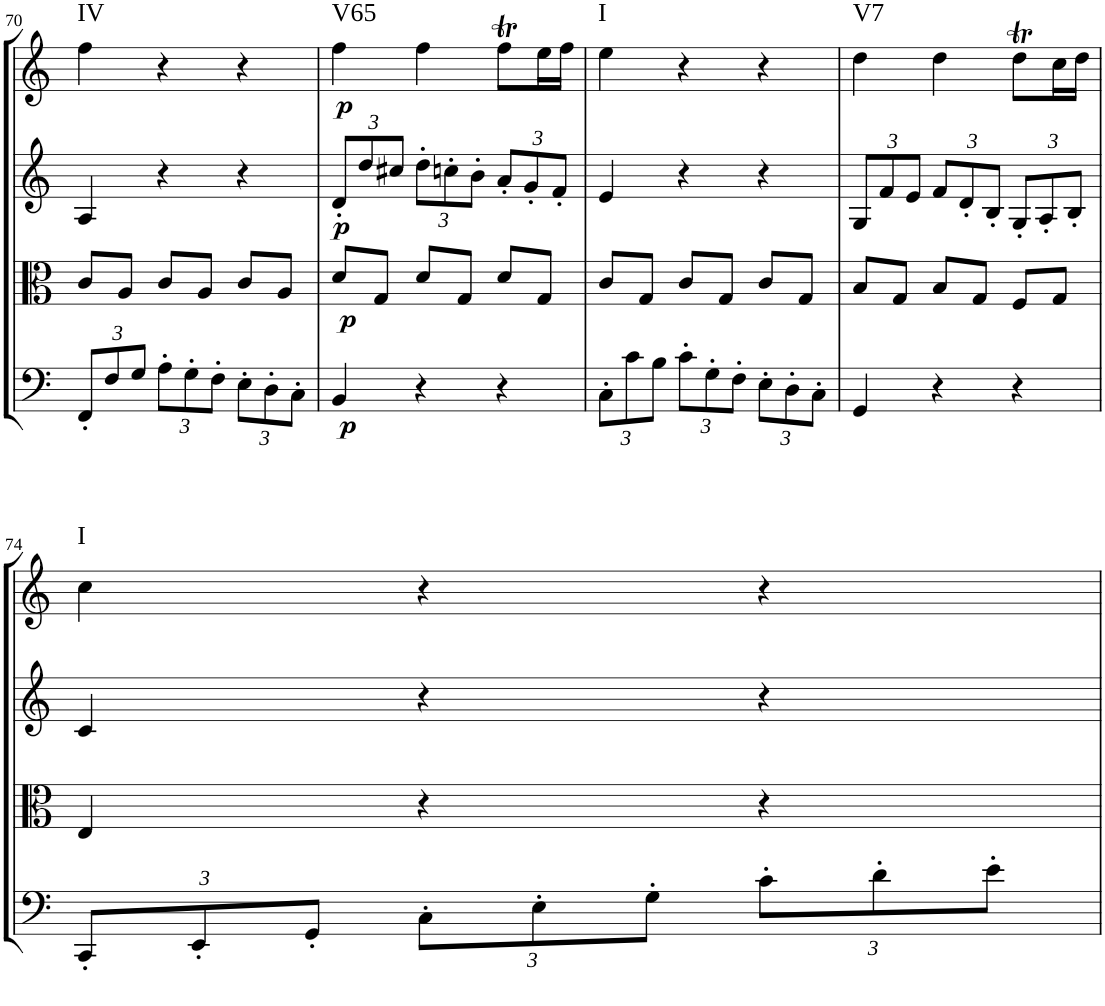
**kern	**dynam	**kern	**dynam	**kern	**dynam	**kern	**dynam	**harte
*part4	*part4	*part3	*part3	*part2	*part2	*part1	*part1	*part1
*staff4	*staff4	*staff3	*staff3	*staff2	*staff2	*staff1	*staff1	*
*I"Cello	*	*I"Viola	*	*I"2nd Violin	*	*I"1st Violin	*	*
*	*	*I'Vla	*	*I'Vln	*	*I'Vln	*	*
!!LO:PB:g=z
*clefF4	*	*clefC3	*	*clefG2	*	*clefG2	*	*
*k[]	*	*k[]	*	*k[]	*	*k[]	*	*
*C:	*	*C:	*	*C:	*	*C:	*	*
*M3/4	*	*M3/4	*	*M3/4	*	*M3/4	*	*
*Xbrackettup	*	*	*	*	*	*	*	*
=70	=70	=70	=70	=70	=70	=70	=70	=70
!	!	!	!	!	!	!	!	!LO:H:kt=IV
12FF'/L	.	8c/L	.	4A/	.	4ff\	.	N
12F/	.	.	.	.	.	.	.	.
.	.	8A/J	.	.	.	.	.	.
12G/J	.	.	.	.	.	.	.	.
12A'\L	.	8c/L	.	4r	.	4r	.	.
12G'\	.	.	.	.	.	.	.	.
.	.	8A/J	.	.	.	.	.	.
12F'\J	.	.	.	.	.	.	.	.
12E'\L	.	8c/L	.	4r	.	4r	.	.
12D'\	.	.	.	.	.	.	.	.
.	.	8A/J	.	.	.	.	.	.
12C'\J	.	.	.	.	.	.	.	.
=71	=71	=71	=71	=71	=71	=71	=71	=71
*	*	*	*	*Xbrackettup	*	*	*	*
!	!LO:DY:b	!	!LO:DY:b	!	!LO:DY:b	!	!LO:DY:b	!LO:H:kt=V65
4BB/	p	8d/L	p	12d'/L	p	4ff\	p	N
.	.	.	.	12dd/	.	.	.	.
.	.	8G/J	.	.	.	.	.	.
.	.	.	.	12cc#X/J	.	.	.	.
4r	.	8d/L	.	12dd'\L	.	4ff\	.	.
.	.	.	.	12ccn'\	.	.	.	.
.	.	8G/J	.	.	.	.	.	.
.	.	.	.	12b'\J	.	.	.	.
4r	.	8d/L	.	12a'/L	.	8ffT\L	.	.
.	.	.	.	12g'/	.	.	.	.
.	.	8G/J	.	.	.	16ee\L	.	.
.	.	.	.	12f'/J	.	.	.	.
.	.	.	.	.	.	16ff\JJ	.	.
=72	=72	=72	=72	=72	=72	=72	=72	=72
!	!	!	!	!	!	!	!	!LO:H:kt=I
12C'\L	.	8c/L	.	4e/	.	4ee\	.	N
12c\	.	.	.	.	.	.	.	.
.	.	8G/J	.	.	.	.	.	.
12B\J	.	.	.	.	.	.	.	.
12c'\L	.	8c/L	.	4r	.	4r	.	.
12G'\	.	.	.	.	.	.	.	.
.	.	8G/J	.	.	.	.	.	.
12F'\J	.	.	.	.	.	.	.	.
12E'\L	.	8c/L	.	4r	.	4r	.	.
12D'\	.	.	.	.	.	.	.	.
.	.	8G/J	.	.	.	.	.	.
12C'\J	.	.	.	.	.	.	.	.
=73	=73	=73	=73	=73	=73	=73	=73	=73
!	!	!	!	!	!	!	!	!LO:H:kt=V7
4GG/	.	8B/L	.	12G/L	.	4dd\	.	N
.	.	.	.	12f/	.	.	.	.
.	.	8G/J	.	.	.	.	.	.
.	.	.	.	12e/J	.	.	.	.
4r	.	8B/L	.	12f/L	.	4dd\	.	.
.	.	.	.	12d'/	.	.	.	.
.	.	8G/J	.	.	.	.	.	.
.	.	.	.	12B'/J	.	.	.	.
4r	.	8F/L	.	12G'/L	.	8ddT\L	.	.
.	.	.	.	12A'/	.	.	.	.
.	.	8G/J	.	.	.	16cc\L	.	.
.	.	.	.	12B'/J	.	.	.	.
.	.	.	.	.	.	16dd\JJ	.	.
!!LO:LB:g=z
=74	=74	=74	=74	=74	=74	=74	=74	=74
!	!	!	!	!	!	!	!	!LO:H:kt=I
12CC'/L	.	4E/	.	4c/	.	4cc\	.	N
12EE'/	.	.	.	.	.	.	.	.
12GG'/J	.	.	.	.	.	.	.	.
12C'\L	.	4r	.	4r	.	4r	.	.
12E'\	.	.	.	.	.	.	.	.
12G'\J	.	.	.	.	.	.	.	.
12c'\L	.	4r	.	4r	.	4r	.	.
12d'\	.	.	.	.	.	.	.	.
12e'\J	.	.	.	.	.	.	.	.
=	=	=	=	=	=	=	=	=
*-	*-	*-	*-	*-	*-	*-	*-	*-
